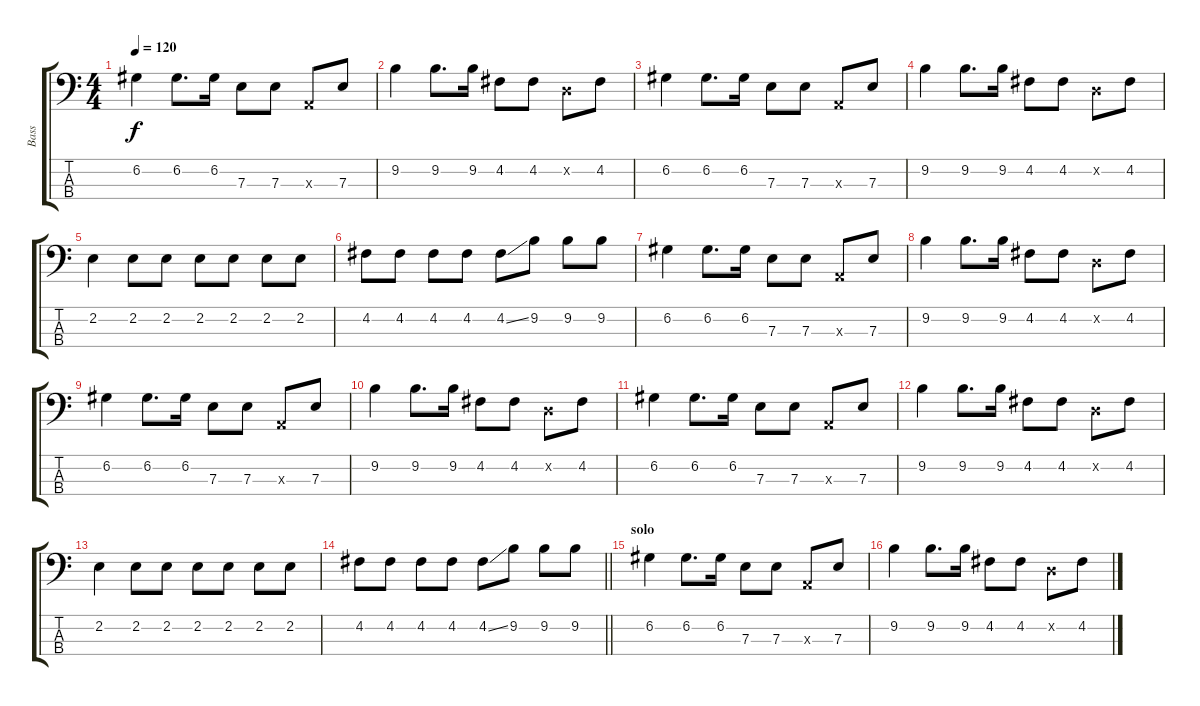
\track ("Bass" "Bass") {instrument electricbasspick}
\staff {score tabs}
\tuning (G2 D2 A1 E1) {hide}
\ts (4 4)
\tempo 120
\clef f4
\ks c
6.2.4{dy f} 6.2.8{d} 6.2.16 7.3.8 7.3.8 0.3{x}.8 7.3.8 |
9.2.4 9.2.8{d} 9.2.16 4.2.8 4.2.8 0.2{x}.8 4.2.8 |
6.2.4 6.2.8{d} 6.2.16 7.3.8 7.3.8 0.3{x}.8 7.3.8 |
9.2.4 9.2.8{d} 9.2.16 4.2.8 4.2.8 0.2{x}.8 4.2.8 |
2.2.4 2.2.8 2.2.8 2.2.8 2.2.8 2.2.8 2.2.8 |
4.2.8 4.2.8 4.2.8 4.2.8 4.2{ss}.8 9.2.8 9.2.8 9.2.8 |
6.2.4 6.2.8{d} 6.2.16 7.3.8 7.3.8 0.3{x}.8 7.3.8 |
9.2.4 9.2.8{d} 9.2.16 4.2.8 4.2.8 0.2{x}.8 4.2.8 |
6.2.4 6.2.8{d} 6.2.16 7.3.8 7.3.8 0.3{x}.8 7.3.8 |
9.2.4 9.2.8{d} 9.2.16 4.2.8 4.2.8 0.2{x}.8 4.2.8 |
6.2.4 6.2.8{d} 6.2.16 7.3.8 7.3.8 0.3{x}.8 7.3.8 |
9.2.4 9.2.8{d} 9.2.16 4.2.8 4.2.8 0.2{x}.8 4.2.8 |
2.2.4 2.2.8 2.2.8 2.2.8 2.2.8 2.2.8 2.2.8 |
\barLineRight lightlight
4.2.8 4.2.8 4.2.8 4.2.8 4.2{ss}.8 9.2.8 9.2.8 9.2.8 |
\section ("" "solo")
6.2.4 6.2.8{d} 6.2.16 7.3.8 7.3.8 0.3{x}.8 7.3.8 |
9.2.4 9.2.8{d} 9.2.16 4.2.8 4.2.8 0.2{x}.8 4.2.8
